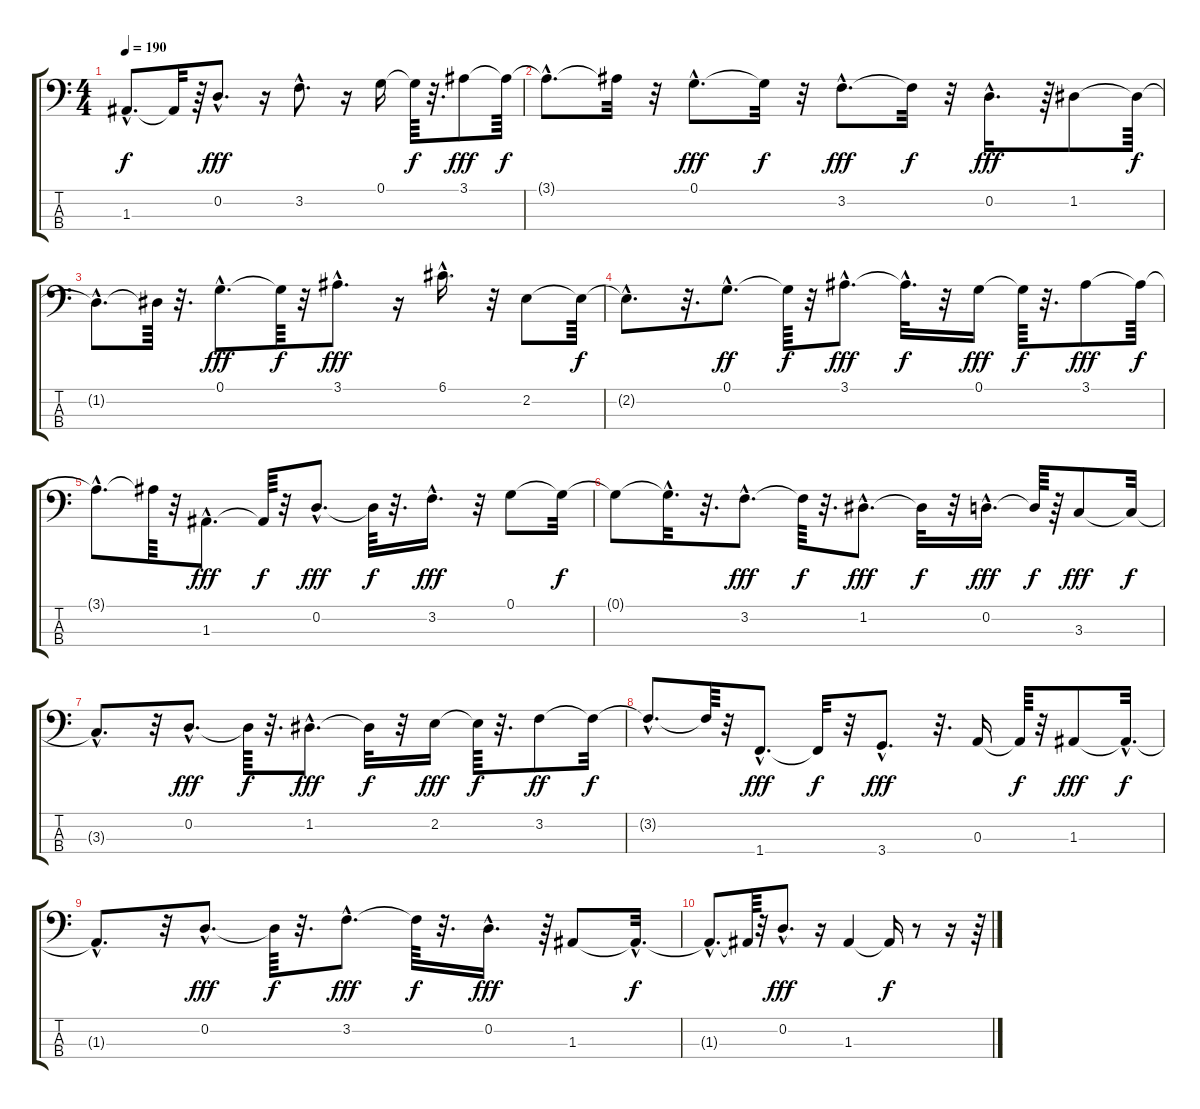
\track "" {instrument electricbassfinger}
\staff {score tabs}
\tuning (G2 D2 A1 E1) {hide}
\ts (4 4)
\tempo 190
\clef f4
\ks c
1.3{hac t}.8{d dy f} 1.3{t}.32 r.64 0.2{hac}.8{d dy fff} r.16 3.2{hac}.8{d} r.16 0.1.16 0.1{t}.64{dy f} r.32{d} 3.1.8{dy fff} 3.1{t}.64{dy f} |
3.1{hac t}.8{d} 3.1{t}.32 r.32 0.1{hac}.8{d dy fff} 0.1{t}.32{dy f} r.32 3.2{hac}.8{d dy fff} 3.2{t}.32{dy f} r.32 0.2{hac}.16{d dy fff} r.64 1.2.8 1.2{t}.64{dy f} |
1.2{hac t}.8{d} 1.2{t}.64 r.32{d} 0.1{hac}.8{d dy fff} 0.1{t}.64{dy f} r.32 3.1{hac}.8{d dy fff} r.16 6.1{hac}.16{d} r.32 2.2.8 2.2{t}.64{dy f} |
2.2{hac t}.8{d} r.32{d} 0.1{hac}.8{d dy ff} 0.1{t}.64{dy f} r.32 3.1{hac}.8{d dy fff} 3.1{hac t}.32{d dy f} r.32 0.1.16{dy fff} 0.1{t}.64{dy f} r.32{d} 3.1.8{dy fff} 3.1{t}.64{dy f} |
3.1{hac t}.8{d} 3.1{t}.64 r.32 1.3{hac}.8{d dy fff} 1.3{t}.64{dy f} r.32 0.2{hac}.8{d dy fff} 0.2{t}.64{dy f} r.32{d} 3.2{hac}.16{d dy fff} r.32 0.1.8 0.1{t}.32{dy f} |
0.1{t}.8 0.1{hac t}.32{d} r.32{d} 3.2{hac}.8{d dy fff} 3.2{t}.64{dy f} r.32{d} 1.2{hac}.8{d dy fff} 1.2{t}.32{dy f} r.32 0.2{hac}.16{d dy fff} 0.2{t}.64{dy f} r.64 3.3.8{dy fff} 3.3{t}.32{dy f} |
3.3{hac t}.8{d} r.32 0.2{hac}.8{d dy fff} 0.2{t}.64{dy f} r.32{d} 1.2{hac}.8{d dy fff} 1.2{t}.32{dy f} r.32 2.2.16{dy fff} 2.2{t}.64{dy f} r.32{d} 3.2.8{dy ff} 3.2{t}.32{dy f} |
3.2{hac t}.8{d} 3.2{t}.64 r.32 1.4{hac}.8{d dy fff} 1.4{t}.32{dy f} r.32 3.4{hac}.8{d dy fff} r.32{d} 0.3.16 0.3{t}.64{dy f} r.32 1.3.8{dy fff} 1.3{hac t}.32{d dy f} |
1.3{hac t}.8{d} r.32 0.2{hac}.8{d dy fff} 0.2{t}.64{dy f} r.32{d} 3.2{hac}.8{d dy fff} 3.2{t}.64{dy f} r.32{d} 0.2{hac}.16{d dy fff} r.64 1.3.8 1.3{hac t}.32{d dy f} |
1.3{hac t}.8{d} 1.3{t}.64 r.32 0.2{hac}.8{d dy fff} r.16 1.3.4 1.3{t}.16{dy f} r.8 r.16 r.64
